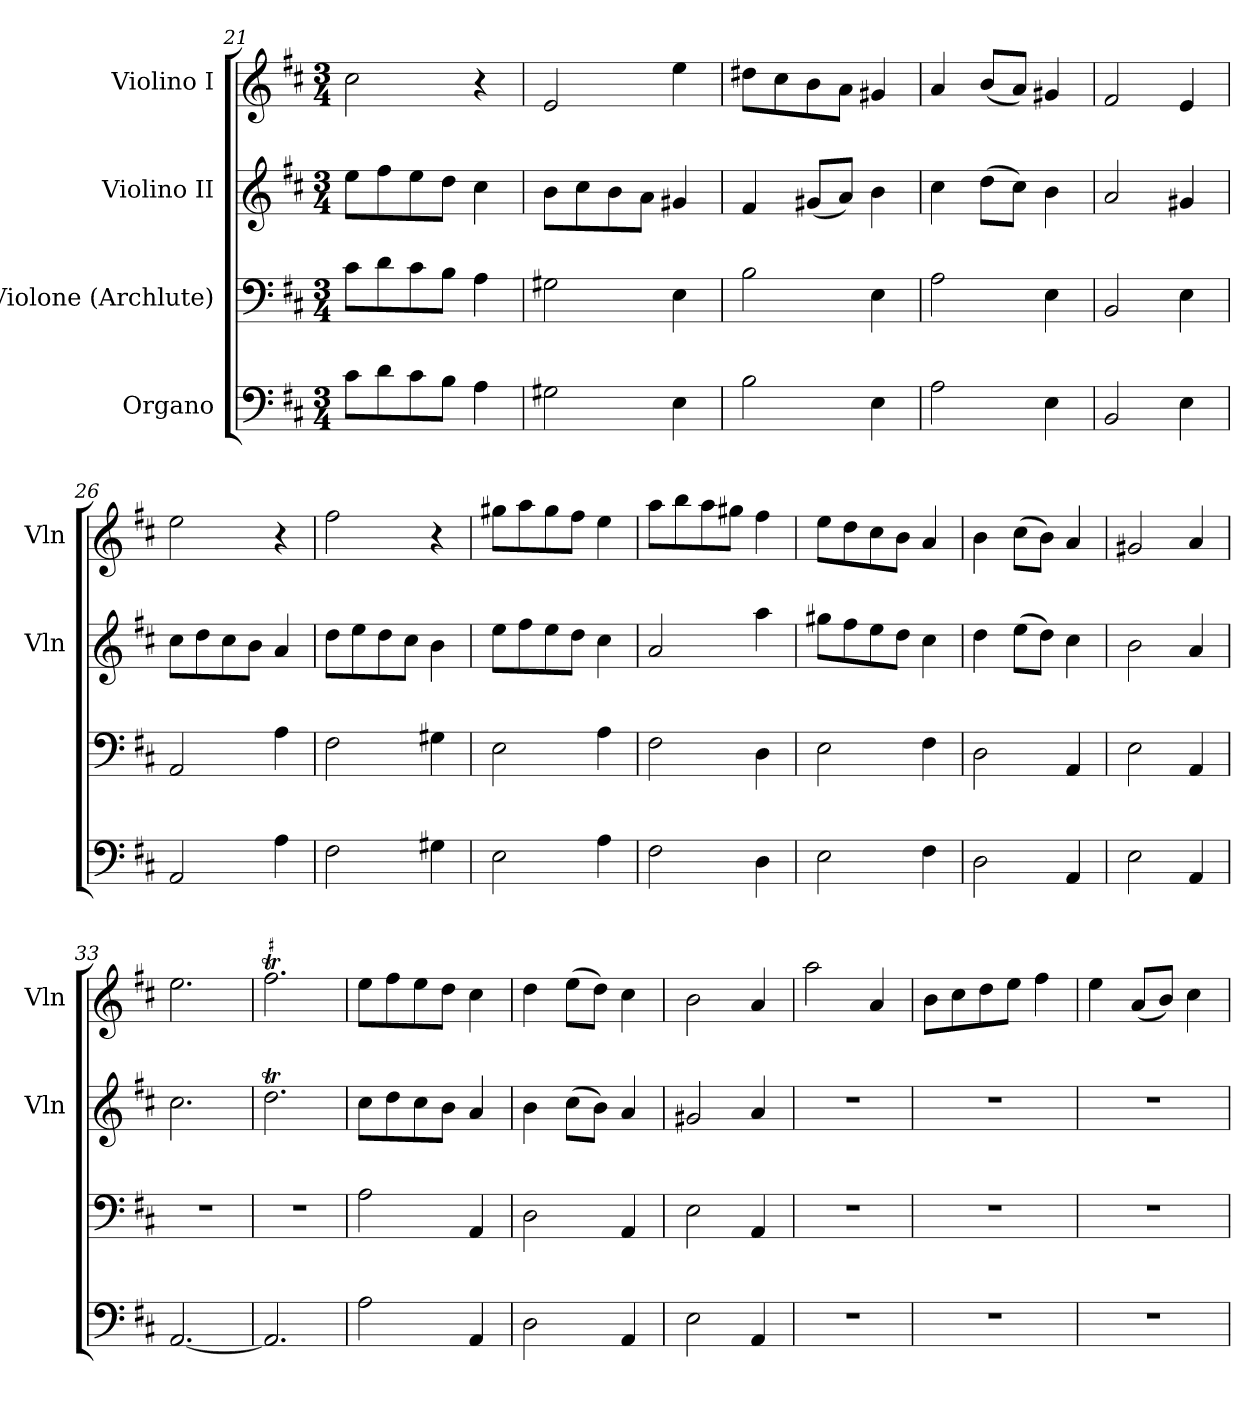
**kern	**kern	**kern	**kern
*part4	*part3	*part2	*part1
*staff4	*staff3	*staff2	*staff1
*I"Organo	*I"Violone (Archlute)	*I"Violino II	*I"Violino I
*	*	*I'Vln	*I'Vln
*clefF4	*clefF4	*clefG2	*clefG2
*k[f#c#]	*k[f#c#]	*k[f#c#]	*k[f#c#]
*M3/4	*M3/4	*M3/4	*M3/4
=21	=21	=21	=21
8c#\L	8c#\L	8ee\L	2cc#\
8d\	8d\	8ff#\	.
8c#\	8c#\	8ee\	.
8B\J	8B\J	8dd\J	.
4A\	4A\	4cc#\	4r
=22	=22	=22	=22
2G#X\	2G#X\	8b\L	2e/
.	.	8cc#\	.
.	.	8b\	.
.	.	8a\J	.
4E\	4E\	4g#X/	4ee\
=23	=23	=23	=23
2B\	2B\	4f#/	8dd#X\L
.	.	.	8cc#\
.	.	(8g#X/L	8b\
.	.	8a/J)	8a\J
4E\	4E\	4b\	4g#X/
=24	=24	=24	=24
2A\	2A\	4cc#\	4a/
.	.	(8dd\L	(8b/L
.	.	8cc#\J)	8a/J)
4E\	4E\	4b\	4g#X/
=25	=25	=25	=25
2BB/	2BB/	2a/	2f#/
4E\	4E\	4g#X/	4e/
=26	=26	=26	=26
2AA/	2AA/	8cc#\L	2ee\
.	.	8dd\	.
.	.	8cc#\	.
.	.	8b\J	.
4A\	4A\	4a/	4r
=27	=27	=27	=27
2F#\	2F#\	8dd\L	2ff#\
.	.	8ee\	.
.	.	8dd\	.
.	.	8cc#\J	.
4G#X\	4G#X\	4b\	4r
=28	=28	=28	=28
2E\	2E\	8ee\L	8gg#X\L
.	.	8ff#\	8aa\
.	.	8ee\	8gg#\
.	.	8dd\J	8ff#\J
4A\	4A\	4cc#\	4ee\
=29	=29	=29	=29
2F#\	2F#\	2a/	8aa\L
.	.	.	8bb\
.	.	.	8aa\
.	.	.	8gg#X\J
4D\	4D\	4aa\	4ff#\
=30	=30	=30	=30
2E\	2E\	8gg#X\L	8ee\L
.	.	8ff#\	8dd\
.	.	8ee\	8cc#\
.	.	8dd\J	8b\J
4F#\	4F#\	4cc#\	4a/
=31	=31	=31	=31
2D\	2D\	4dd\	4b\
.	.	(8ee\L	(8cc#\L
.	.	8dd\J)	8b\J)
4AA/	4AA/	4cc#\	4a/
=32	=32	=32	=32
2E\	2E\	2b\	2g#X/
4AA/	4AA/	4a/	4a/
=33	=33	=33	=33
[2.AA/	2.r	2.cc#\	2.ee\
=34	=34	=34	=34
!	!	!	!LO:TR:acc=#
2.AA/]	2.r	2.ddT\	2.ff#T\
=35	=35	=35	=35
2A\	2A\	8cc#\L	8ee\L
.	.	8dd\	8ff#\
.	.	8cc#\	8ee\
.	.	8b\J	8dd\J
4AA/	4AA/	4a/	4cc#\
=36	=36	=36	=36
2D\	2D\	4b\	4dd\
.	.	(8cc#\L	(8ee\L
.	.	8b\J)	8dd\J)
4AA/	4AA/	4a/	4cc#\
=37	=37	=37	=37
2E\	2E\	2g#X/	2b\
4AA/	4AA/	4a/	4a/
=38	=38	=38	=38
2.r	2.r	2.r	2aa\
.	.	.	4a/
=39	=39	=39	=39
2.r	2.r	2.r	8b\L
.	.	.	8cc#\
.	.	.	8dd\
.	.	.	8ee\J
.	.	.	4ff#\
=40	=40	=40	=40
2.r	2.r	2.r	4ee\
.	.	.	(8a/L
.	.	.	8b/J)
.	.	.	4cc#\
=	=	=	=
*-	*-	*-	*-
